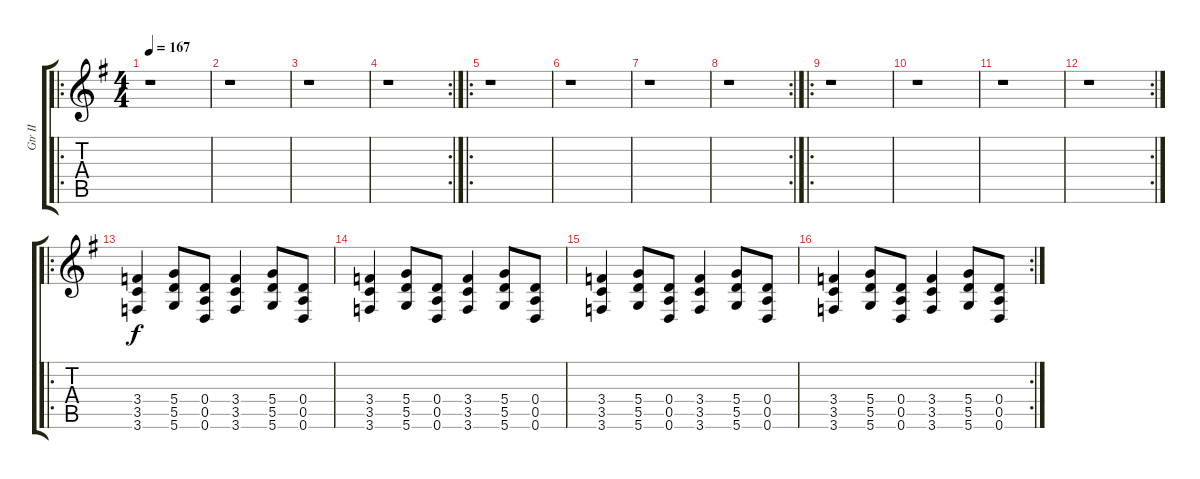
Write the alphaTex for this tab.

\track ("Gtr II" "Gtr II") {instrument overdrivenguitar}
\staff {score tabs}
\tuning (E4 B3 G3 D3 A2 D2) {hide}
\ro
\ts (4 4)
\tempo 167
\clef g2
\ks g
r.1{dy f} |
r.1 |
r.1 |
\rc 2
r.1 |
\ro
r.1 |
r.1 |
r.1 |
\rc 2
r.1 |
\ro
r.1 |
r.1 |
r.1 |
\rc 2
r.1 |
\ro
(3.4 3.5 3.6).4 (5.4 5.5 5.6).8 (0.4 0.5 0.6).8 (3.4 3.5 3.6).4 (5.4 5.5 5.6).8 (0.4 0.5 0.6).8 |
(3.4 3.5 3.6).4 (5.4 5.5 5.6).8 (0.4 0.5 0.6).8 (3.4 3.5 3.6).4 (5.4 5.5 5.6).8 (0.4 0.5 0.6).8 |
(3.4 3.5 3.6).4 (5.4 5.5 5.6).8 (0.4 0.5 0.6).8 (3.4 3.5 3.6).4 (5.4 5.5 5.6).8 (0.4 0.5 0.6).8 |
\rc 2
(3.4 3.5 3.6).4 (5.4 5.5 5.6).8 (0.4 0.5 0.6).8 (3.4 3.5 3.6).4 (5.4 5.5 5.6).8 (0.4 0.5 0.6).8
